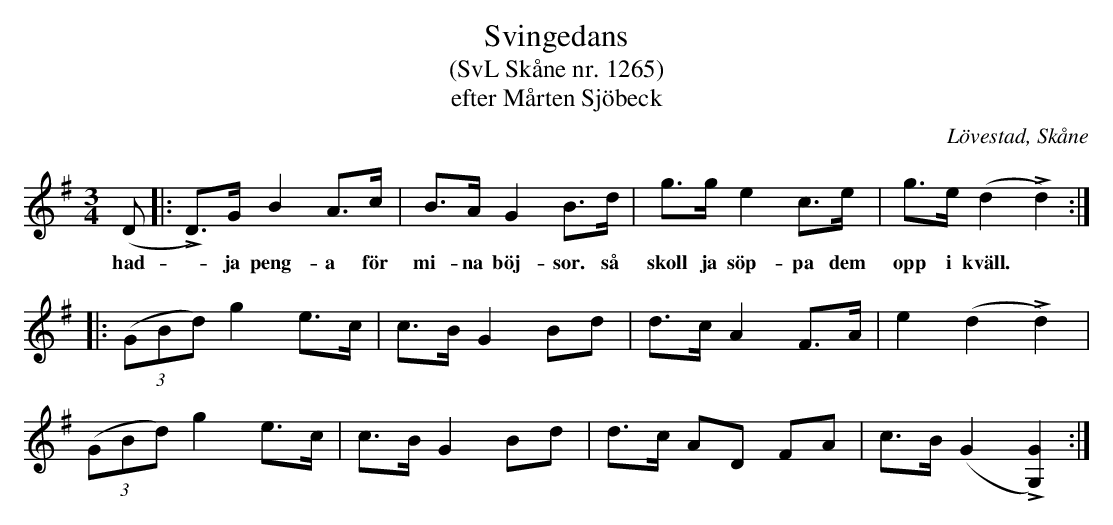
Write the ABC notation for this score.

X:1
T:Svingedans
T:(SvL Skåne nr. 1265)
T:efter Mårten Sjöbeck
O:Lövestad, Skåne
M:3/4
L:1/8
Q:1/4=108
K:G
(D |: LD)>G B2 A>c | B>A G2 B>d | g>g e2 c>e | g>e (d2 Ld2) :|
w:had - ja peng-a för mi-na böj-sor. så skoll ja söp-pa dem opp i kväll.
|: ((3GBd) g2 e>c | c>B G2 Bd | d>c A2 F>A | e2 (d2 Ld2) |
   ((3GBd) g2 e>c | c>B G2 Bd | d>c AD FA | c>B (G2 L[G2G,2]) :|
